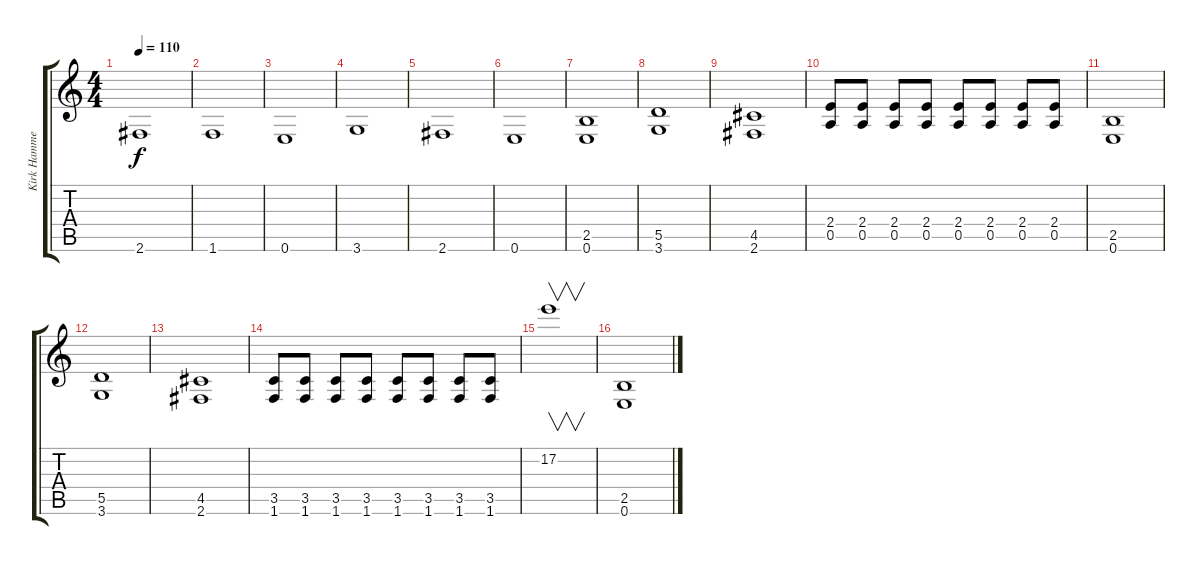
\track ("Kirk Hammett" "Kirk Hamme") {instrument distortionguitar}
\staff {score tabs}
\tuning (E4 B3 G3 D3 A2 E2) {hide}
\ts (4 4)
\tempo 110
\clef g2
\ks c
2.6.1{dy f} |
1.6.1 |
0.6.1 |
3.6.1 |
2.6.1 |
0.6.1 |
(2.5 0.6).1 |
(5.5 3.6).1 |
(4.5 2.6).1 |
(2.4 0.5).8 (2.4 0.5).8 (2.4 0.5).8 (2.4 0.5).8 (2.4 0.5).8 (2.4 0.5).8 (2.4 0.5).8 (2.4 0.5).8 |
(2.5 0.6).1 |
(5.5 3.6).1 |
(4.5 2.6).1 |
(3.5 1.6).8 (3.5 1.6).8 (3.5 1.6).8 (3.5 1.6).8 (3.5 1.6).8 (3.5 1.6).8 (3.5 1.6).8 (3.5 1.6).8 |
17.2.1{v} |
(2.5 0.6).1
